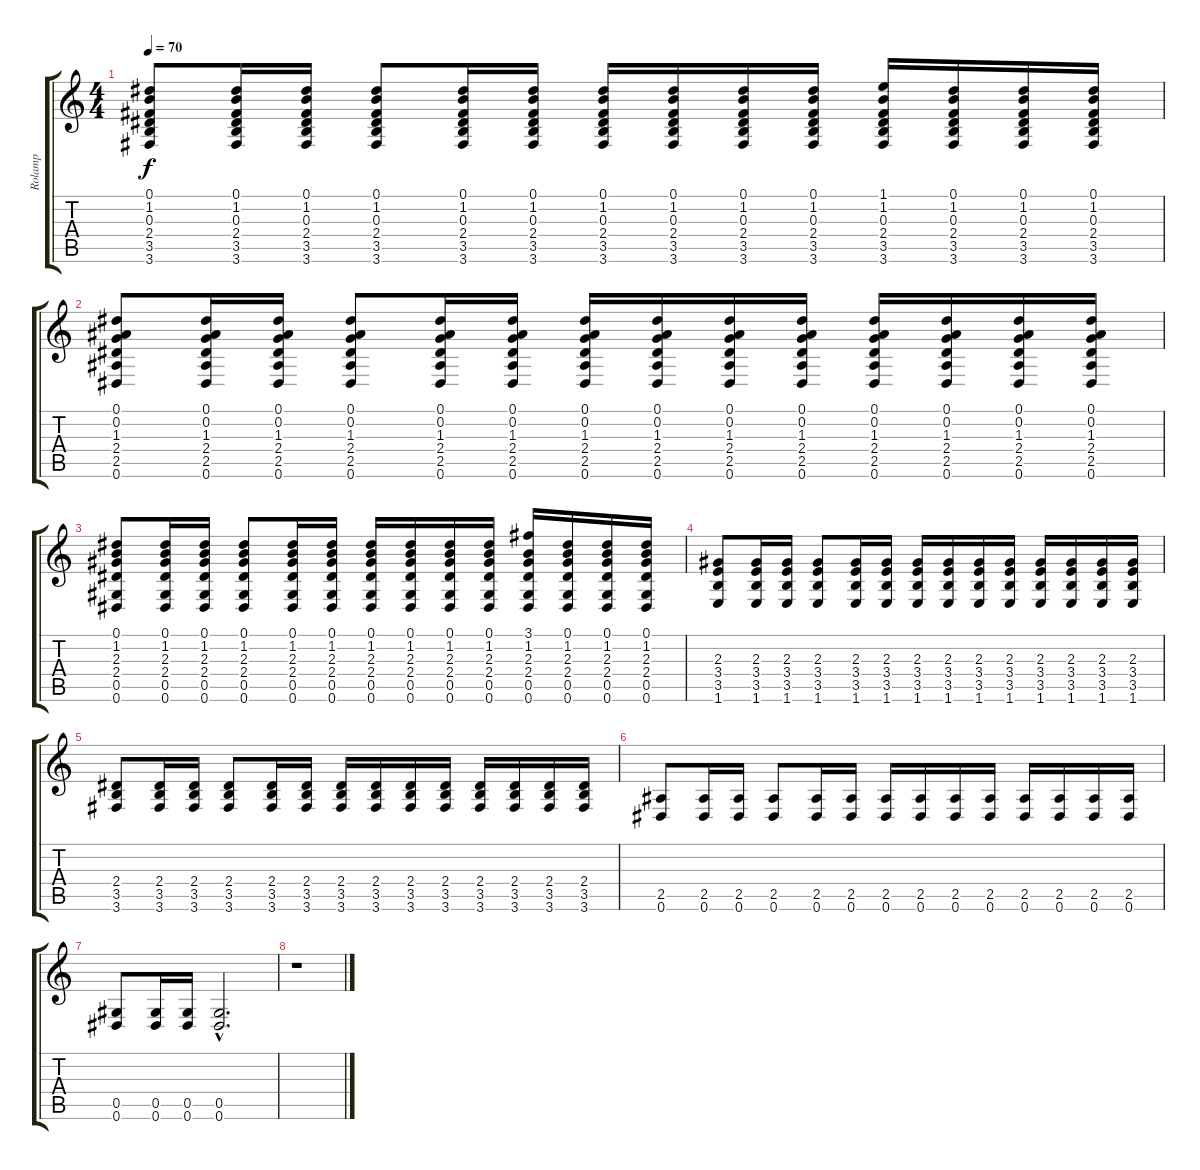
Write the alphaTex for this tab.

\track ("Rolamp" "Rolamp") {instrument acousticguitarnylon}
\staff {score tabs}
\tuning (Eb4 Bb3 Gb3 Db3 Ab2 Eb2) {hide}
\ts (4 4)
\tempo 70
\clef g2
\ks c
(0.1 1.2 0.3 2.4 3.5 3.6).8{dy f} (0.1 1.2 0.3 2.4 3.5 3.6).16 (0.1 1.2 0.3 2.4 3.5 3.6).16 (0.1 1.2 0.3 2.4 3.5 3.6).8 (0.1 1.2 0.3 2.4 3.5 3.6).16 (0.1 1.2 0.3 2.4 3.5 3.6).16 (0.1 1.2 0.3 2.4 3.5 3.6).16 (0.1 1.2 0.3 2.4 3.5 3.6).16 (0.1 1.2 0.3 2.4 3.5 3.6).16 (0.1 1.2 0.3 2.4 3.5 3.6).16 (1.1 1.2 0.3 2.4 3.5 3.6).16 (0.1 1.2 0.3 2.4 3.5 3.6).16 (0.1 1.2 0.3 2.4 3.5 3.6).16 (0.1 1.2 0.3 2.4 3.5 3.6).16 |
(0.1 0.2 1.3 2.4 2.5 0.6).8 (0.1 0.2 1.3 2.4 2.5 0.6).16 (0.1 0.2 1.3 2.4 2.5 0.6).16 (0.1 0.2 1.3 2.4 2.5 0.6).8 (0.1 0.2 1.3 2.4 2.5 0.6).16 (0.1 0.2 1.3 2.4 2.5 0.6).16 (0.1 0.2 1.3 2.4 2.5 0.6).16 (0.1 0.2 1.3 2.4 2.5 0.6).16 (0.1 0.2 1.3 2.4 2.5 0.6).16 (0.1 0.2 1.3 2.4 2.5 0.6).16 (0.1 0.2 1.3 2.4 2.5 0.6).16 (0.1 0.2 1.3 2.4 2.5 0.6).16 (0.1 0.2 1.3 2.4 2.5 0.6).16 (0.1 0.2 1.3 2.4 2.5 0.6).16 |
(0.1 1.2 2.3 2.4 0.5 0.6).8 (0.1 1.2 2.3 2.4 0.5 0.6).16 (0.1 1.2 2.3 2.4 0.5 0.6).16 (0.1 1.2 2.3 2.4 0.5 0.6).8 (0.1 1.2 2.3 2.4 0.5 0.6).16 (0.1 1.2 2.3 2.4 0.5 0.6).16 (0.1 1.2 2.3 2.4 0.5 0.6).16 (0.1 1.2 2.3 2.4 0.5 0.6).16 (0.1 1.2 2.3 2.4 0.5 0.6).16 (0.1 1.2 2.3 2.4 0.5 0.6).16 (3.1 1.2 2.3 2.4 0.5 0.6).16 (0.1 1.2 2.3 2.4 0.5 0.6).16 (0.1 1.2 2.3 2.4 0.5 0.6).16 (0.1 1.2 2.3 2.4 0.5 0.6).16 |
(2.3 3.4 3.5 1.6).8 (2.3 3.4 3.5 1.6).16 (2.3 3.4 3.5 1.6).16 (2.3 3.4 3.5 1.6).8 (2.3 3.4 3.5 1.6).16 (2.3 3.4 3.5 1.6).16 (2.3 3.4 3.5 1.6).16 (2.3 3.4 3.5 1.6).16 (2.3 3.4 3.5 1.6).16 (2.3 3.4 3.5 1.6).16 (2.3 3.4 3.5 1.6).16 (2.3 3.4 3.5 1.6).16 (2.3 3.4 3.5 1.6).16 (2.3 3.4 3.5 1.6).16 |
(2.4 3.5 3.6).8 (2.4 3.5 3.6).16 (2.4 3.5 3.6).16 (2.4 3.5 3.6).8 (2.4 3.5 3.6).16 (2.4 3.5 3.6).16 (2.4 3.5 3.6).16 (2.4 3.5 3.6).16 (2.4 3.5 3.6).16 (2.4 3.5 3.6).16 (2.4 3.5 3.6).16 (2.4 3.5 3.6).16 (2.4 3.5 3.6).16 (2.4 3.5 3.6).16 |
(2.5 0.6).8 (2.5 0.6).16 (2.5 0.6).16 (2.5 0.6).8 (2.5 0.6).16 (2.5 0.6).16 (2.5 0.6).16 (2.5 0.6).16 (2.5 0.6).16 (2.5 0.6).16 (2.5 0.6).16 (2.5 0.6).16 (2.5 0.6).16 (2.5 0.6).16 |
(0.5 0.6).8 (0.5 0.6).16 (0.5 0.6).16 (0.5{hac} 0.6{hac}).2{d} |
r.1
